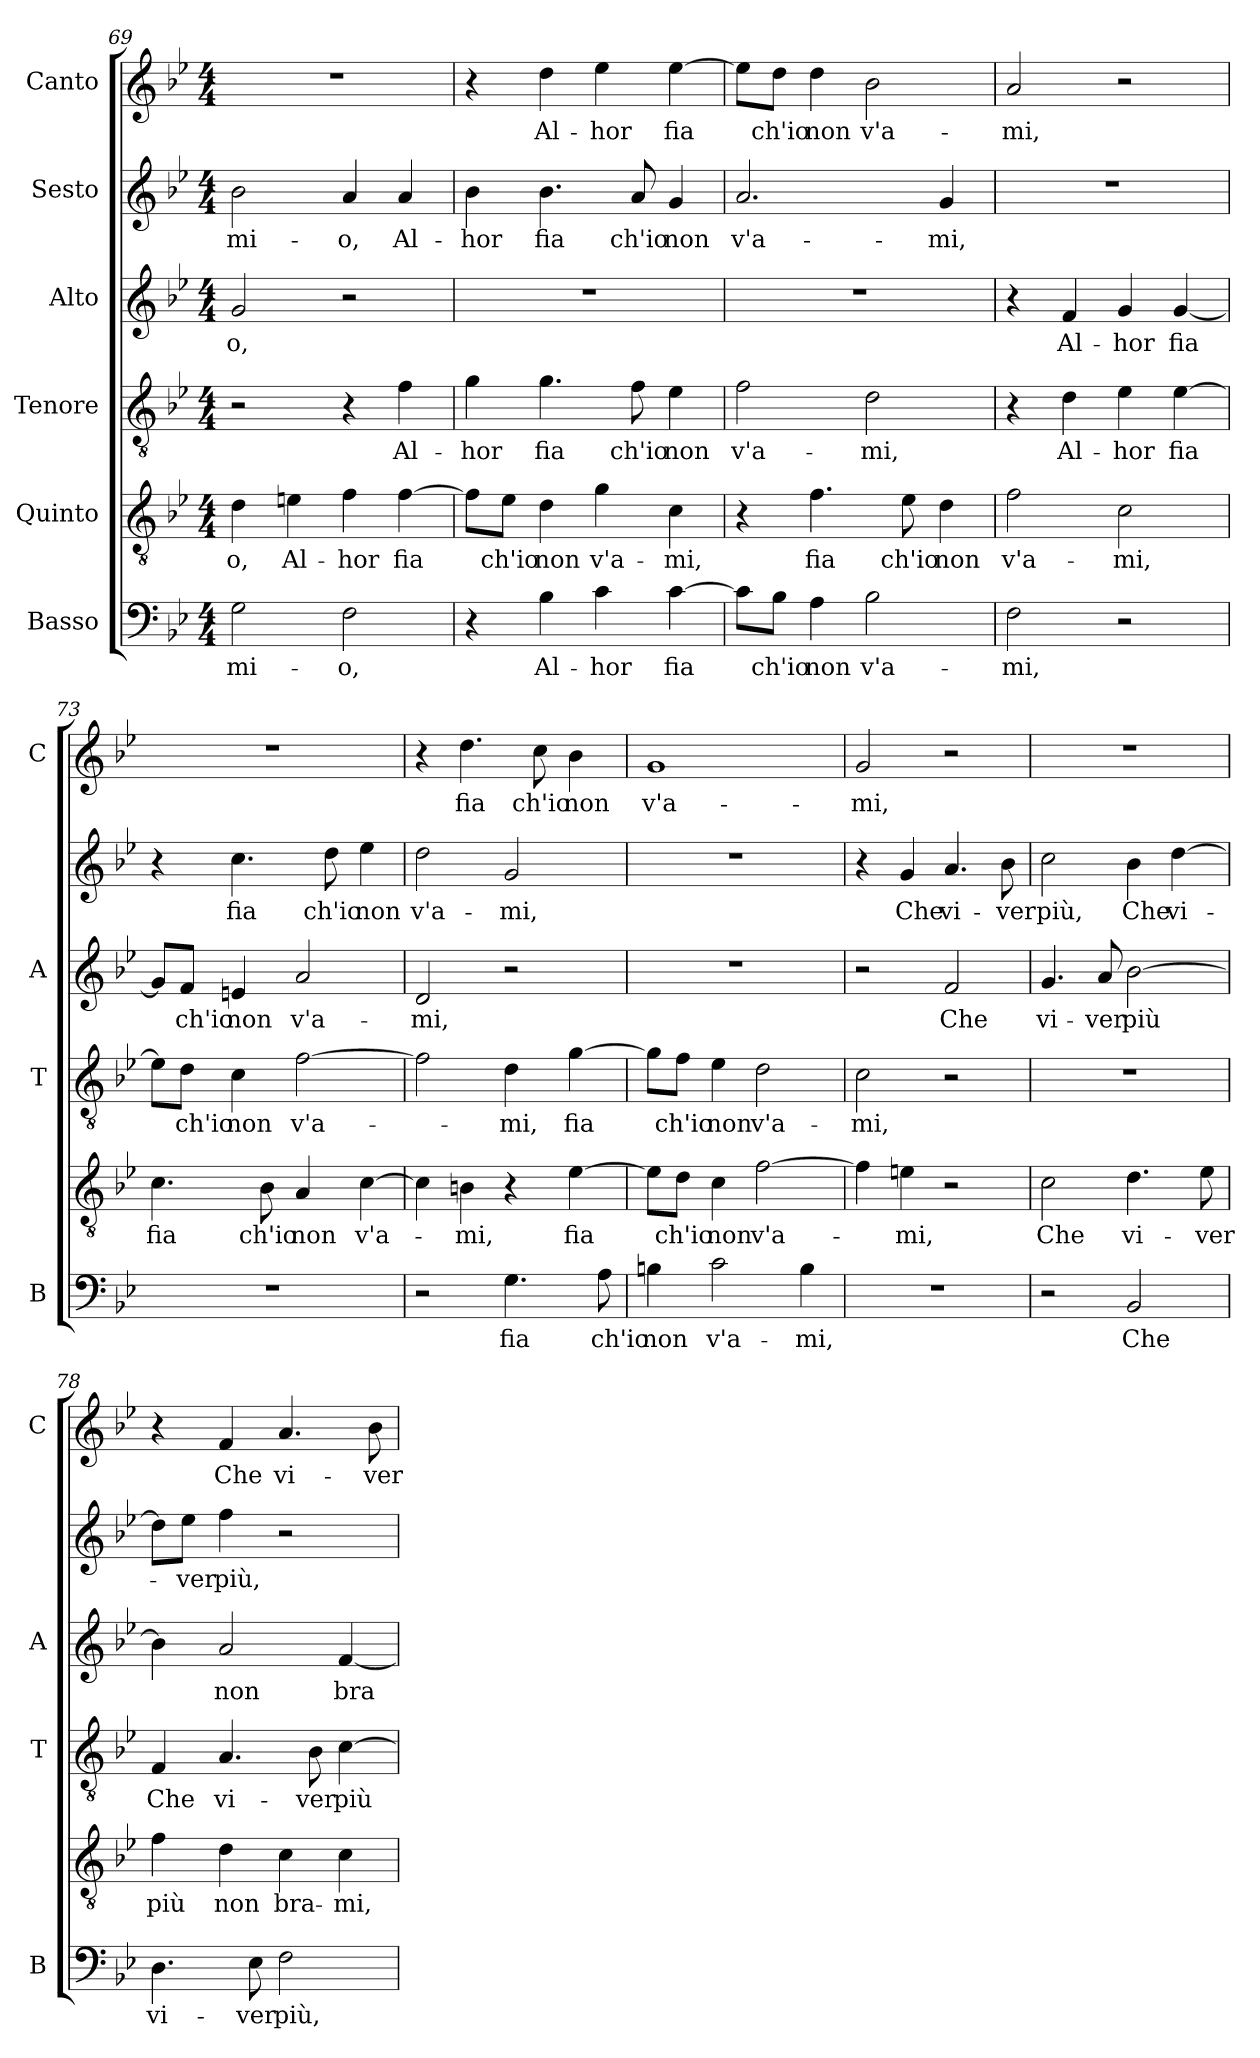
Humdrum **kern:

**kern	**text	**kern	**text	**kern	**text	**kern	**text	**kern	**text	**kern	**text
*part6	*part6	*part5	*part5	*part4	*part4	*part3	*part3	*part2	*part2	*part1	*part1
*staff6	*staff6	*staff5	*staff5	*staff4	*staff4	*staff3	*staff3	*staff2	*staff2	*staff1	*staff1
*I"Basso	*	*I"Quinto	*	*I"Tenore	*	*I"Alto	*	*I"Sesto	*	*I"Canto	*
*I'B	*	*	*	*I'T	*	*I'A	*	*	*	*I'C	*
*clefF4	*	*clefGv2	*	*clefGv2	*	*clefG2	*	*clefG2	*	*clefG2	*
*k[b-e-]	*	*k[b-e-]	*	*k[b-e-]	*	*k[b-e-]	*	*k[b-e-]	*	*k[b-e-]	*
*B-:	*	*B-:	*	*B-:	*	*B-:	*	*B-:	*	*B-:	*
*M4/4	*	*M4/4	*	*M4/4	*	*M4/4	*	*M4/4	*	*M4/4	*
=69	=69	=69	=69	=69	=69	=69	=69	=69	=69	=69	=69
!	!LO:LY:b	!	!LO:LY:b	!	!	!	!LO:LY:b	!	!LO:LY:b	!	!
2G\	mi-	4d\	-o,	2r	.	2g/	-o,	2b-\	mi-	1r	.
!	!	!	!LO:LY:b	!	!	!	!	!	!	!	!
.	.	4en\	Al-	.	.	.	.	.	.	.	.
!	!LO:LY:b	!	!LO:LY:b	!	!	!	!	!	!LO:LY:b	!	!
2F\	-o,	4f\	-hor	4r	.	2r	.	4a/	-o,	.	.
!	!	!	!LO:LY:b	!	!LO:LY:b	!	!	!	!LO:LY:b	!	!
.	.	[4f\	fia	4f\	Al-	.	.	4a/	Al-	.	.
=70	=70	=70	=70	=70	=70	=70	=70	=70	=70	=70	=70
!	!	!	!	!	!LO:LY:b	!	!	!	!LO:LY:b	!	!
4r	.	8f\L]	.	4g\	-hor	1r	.	4b-\	-hor	4r	.
!	!	!	!LO:LY:b	!	!	!	!	!	!	!	!
.	.	8e-\J	ch'io	.	.	.	.	.	.	.	.
!	!LO:LY:b	!	!LO:LY:b	!	!LO:LY:b	!	!	!	!LO:LY:b	!	!LO:LY:b
4B-\	Al-	4d\	non	4.g\	fia	.	.	4.b-\	fia	4dd\	Al-
!	!LO:LY:b	!	!LO:LY:b	!	!	!	!	!	!	!	!LO:LY:b
4c\	-hor	4g\	v'a-	.	.	.	.	.	.	4ee-\	-hor
!	!	!	!	!	!LO:LY:b	!	!	!	!LO:LY:b	!	!
.	.	.	.	8f\	ch'io	.	.	8a/	ch'io	.	.
!	!LO:LY:b	!	!LO:LY:b	!	!LO:LY:b	!	!	!	!LO:LY:b	!	!LO:LY:b
[4c\	fia	4c\	-mi,	4e-\	non	.	.	4g/	non	[4ee-\	fia
=71	=71	=71	=71	=71	=71	=71	=71	=71	=71	=71	=71
!	!	!	!	!	!LO:LY:b	!	!	!	!LO:LY:b	!	!
8c\L]	.	4r	.	2f\	v'a-	1r	.	2.a/	v'a-	8ee-\L]	.
!	!LO:LY:b	!	!	!	!	!	!	!	!	!	!LO:LY:b
8B-\J	ch'io	.	.	.	.	.	.	.	.	8dd\J	ch'io
!	!LO:LY:b	!	!LO:LY:b	!	!	!	!	!	!	!	!LO:LY:b
4A\	non	4.f\	fia	.	.	.	.	.	.	4dd\	non
!	!LO:LY:b	!	!	!	!LO:LY:b	!	!	!	!	!	!LO:LY:b
2B-\	v'a-	.	.	2d\	-mi,	.	.	.	.	2b-\	v'a-
!	!	!	!LO:LY:b	!	!	!	!	!	!	!	!
.	.	8e-\	ch'io	.	.	.	.	.	.	.	.
!	!	!	!LO:LY:b	!	!	!	!	!	!LO:LY:b	!	!
.	.	4d\	non	.	.	.	.	4g/	-mi,	.	.
!!LO:LB:g=z
=72	=72	=72	=72	=72	=72	=72	=72	=72	=72	=72	=72
!	!LO:LY:b	!	!LO:LY:b	!	!	!	!	!	!	!	!LO:LY:b
2F\	-mi,	2f\	v'a-	4r	.	4r	.	1r	.	2a/	-mi,
!	!	!	!	!	!LO:LY:b	!	!LO:LY:b	!	!	!	!
.	.	.	.	4d\	Al-	4f/	Al-	.	.	.	.
!	!	!	!LO:LY:b	!	!LO:LY:b	!	!LO:LY:b	!	!	!	!
2r	.	2c\	-mi,	4e-\	-hor	4g/	-hor	.	.	2r	.
!	!	!	!	!	!LO:LY:b	!	!LO:LY:b	!	!	!	!
.	.	.	.	[4e-\	fia	[4g/	fia	.	.	.	.
=73	=73	=73	=73	=73	=73	=73	=73	=73	=73	=73	=73
!	!	!	!LO:LY:b	!	!	!	!	!	!	!	!
1r	.	4.c\	fia	8e-\L]	.	8g/L]	.	4r	.	1r	.
!	!	!	!	!	!LO:LY:b	!	!LO:LY:b	!	!	!	!
.	.	.	.	8d\J	ch'io	8f/J	ch'io	.	.	.	.
!	!	!	!	!	!LO:LY:b	!	!LO:LY:b	!	!LO:LY:b	!	!
.	.	.	.	4c\	non	4en/	non	4.cc\	fia	.	.
!	!	!	!LO:LY:b	!	!	!	!	!	!	!	!
.	.	8B-\	ch'io	.	.	.	.	.	.	.	.
!	!	!	!LO:LY:b	!	!LO:LY:b	!	!LO:LY:b	!	!	!	!
.	.	4A/	non	[2f\	v'a-	2a/	v'a-	.	.	.	.
!	!	!	!	!	!	!	!	!	!LO:LY:b	!	!
.	.	.	.	.	.	.	.	8dd\	ch'io	.	.
!	!	!	!LO:LY:b	!	!	!	!	!	!LO:LY:b	!	!
.	.	[4c\	v'a-	.	.	.	.	4ee-\	non	.	.
=74	=74	=74	=74	=74	=74	=74	=74	=74	=74	=74	=74
!	!	!	!	!	!	!	!LO:LY:b	!	!LO:LY:b	!	!
2r	.	4c\]	.	2f\]	.	2d/	-mi,	2dd\	v'a-	4r	.
!	!	!	!LO:LY:b	!	!	!	!	!	!	!	!LO:LY:b
.	.	4Bn\	-mi,	.	.	.	.	.	.	4.dd\	fia
!	!LO:LY:b	!	!	!	!LO:LY:b	!	!	!	!LO:LY:b	!	!
4.G\	fia	4r	.	4d\	-mi,	2r	.	2g/	-mi,	.	.
!	!	!	!	!	!	!	!	!	!	!	!LO:LY:b
.	.	.	.	.	.	.	.	.	.	8cc\	ch'io
!	!	!	!LO:LY:b	!	!LO:LY:b	!	!	!	!	!	!LO:LY:b
.	.	[4e-\	fia	[4g\	fia	.	.	.	.	4b-\	non
!	!LO:LY:b	!	!	!	!	!	!	!	!	!	!
8A\	ch'io	.	.	.	.	.	.	.	.	.	.
=75	=75	=75	=75	=75	=75	=75	=75	=75	=75	=75	=75
!	!LO:LY:b	!	!	!	!	!	!	!	!	!	!LO:LY:b
4Bn\	non	8e-\L]	.	8g\L]	.	1r	.	1r	.	1g	v'a-
!	!	!	!LO:LY:b	!	!LO:LY:b	!	!	!	!	!	!
.	.	8d\J	ch'io	8f\J	ch'io	.	.	.	.	.	.
!	!LO:LY:b	!	!LO:LY:b	!	!LO:LY:b	!	!	!	!	!	!
2c\	v'a-	4c\	non	4e-\	non	.	.	.	.	.	.
!	!	!	!LO:LY:b	!	!LO:LY:b	!	!	!	!	!	!
.	.	[2f\	v'a-	2d\	v'a-	.	.	.	.	.	.
!	!LO:LY:b	!	!	!	!	!	!	!	!	!	!
4B\	-mi,	.	.	.	.	.	.	.	.	.	.
=76	=76	=76	=76	=76	=76	=76	=76	=76	=76	=76	=76
!	!	!	!	!	!LO:LY:b	!	!	!	!	!	!LO:LY:b
1r	.	4f\]	.	2c\	-mi,	2r	.	4r	.	2g/	-mi,
!	!	!	!LO:LY:b	!	!	!	!	!	!LO:LY:b	!	!
.	.	4en\	-mi,	.	.	.	.	4g/	Che	.	.
!	!	!	!	!	!	!	!LO:LY:b	!	!LO:LY:b	!	!
.	.	2r	.	2r	.	2f/	Che	4.a/	vi-	2r	.
!	!	!	!	!	!	!	!	!	!LO:LY:b	!	!
.	.	.	.	.	.	.	.	8b-\	-ver	.	.
=77	=77	=77	=77	=77	=77	=77	=77	=77	=77	=77	=77
!	!	!	!LO:LY:b	!	!	!	!LO:LY:b	!	!LO:LY:b	!	!
2r	.	2c\	Che	1r	.	4.g/	vi-	2cc\	più,	1r	.
!	!	!	!	!	!	!	!LO:LY:b	!	!	!	!
.	.	.	.	.	.	8a/	-ver	.	.	.	.
!	!LO:LY:b	!	!LO:LY:b	!	!	!	!LO:LY:b	!	!LO:LY:b	!	!
2BB-/	Che	4.d\	vi-	.	.	[2b-\	più	4b-\	Che	.	.
!	!	!	!	!	!	!	!	!	!LO:LY:b	!	!
.	.	.	.	.	.	.	.	[4dd\	vi-	.	.
!	!	!	!LO:LY:b	!	!	!	!	!	!	!	!
.	.	8e-\	-ver	.	.	.	.	.	.	.	.
=78	=78	=78	=78	=78	=78	=78	=78	=78	=78	=78	=78
!	!LO:LY:b	!	!LO:LY:b	!	!LO:LY:b	!	!	!	!	!	!
4.D\	vi-	4f\	più	4F/	Che	4b-\]	.	8dd\L]	.	4r	.
!	!	!	!	!	!	!	!	!	!LO:LY:b	!	!
.	.	.	.	.	.	.	.	8ee-\J	-ver	.	.
!	!	!	!LO:LY:b	!	!LO:LY:b	!	!LO:LY:b	!	!LO:LY:b	!	!LO:LY:b
.	.	4d\	non	4.A/	vi-	2a/	non	4ff\	più,	4f/	Che
!	!LO:LY:b	!	!	!	!	!	!	!	!	!	!
8E-\	-ver	.	.	.	.	.	.	.	.	.	.
!	!LO:LY:b	!	!LO:LY:b	!	!	!	!	!	!	!	!LO:LY:b
2F\	più,	4c\	bra-	.	.	.	.	2r	.	4.a/	vi-
!	!	!	!	!	!LO:LY:b	!	!	!	!	!	!
.	.	.	.	8B-\	-ver	.	.	.	.	.	.
!	!	!	!LO:LY:b	!	!LO:LY:b	!	!LO:LY:b	!	!	!	!
.	.	4c\	-mi,	[4c\	più	[4f/	bra-	.	.	.	.
!	!	!	!	!	!	!	!	!	!	!	!LO:LY:b
.	.	.	.	.	.	.	.	.	.	8b-\	-ver
=	=	=	=	=	=	=	=	=	=	=	=
*-	*-	*-	*-	*-	*-	*-	*-	*-	*-	*-	*-
